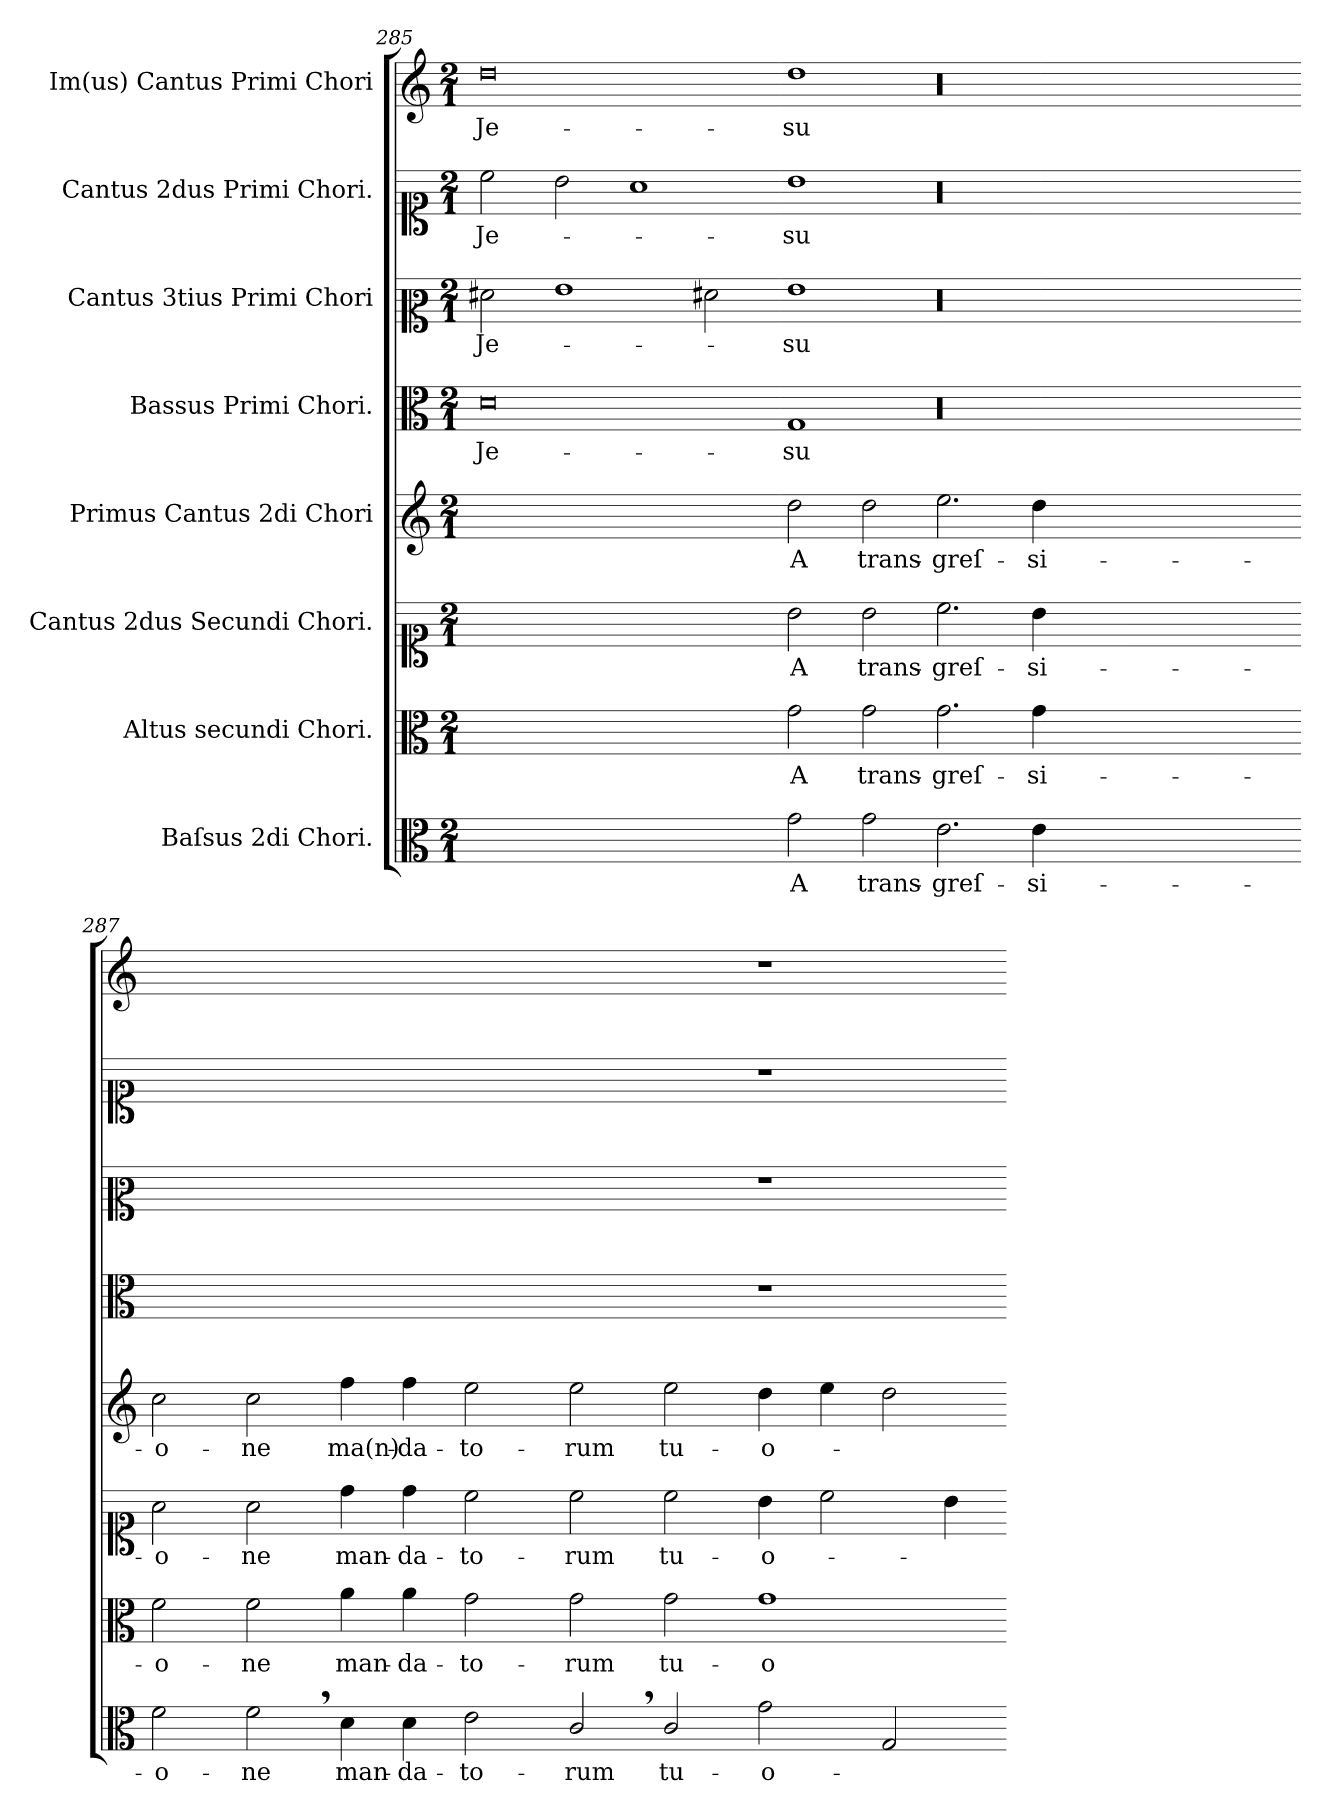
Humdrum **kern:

**kern	**text	**kern	**text	**kern	**text	**kern	**text	**kern	**text	**kern	**text	**kern	**text	**kern	**text
*part8	*part8	*part7	*part7	*part6	*part6	*part5	*part5	*part4	*part4	*part3	*part3	*part2	*part2	*part1	*part1
*staff8	*staff8	*staff7	*staff7	*staff6	*staff6	*staff5	*staff5	*staff4	*staff4	*staff3	*staff3	*staff2	*staff2	*staff1	*staff1
*I"Baſsus 2di Chori.	*	*I"Altus secundi Chori.	*	*I"Cantus 2dus Secundi Chori.	*	*I"Primus Cantus 2di Chori	*	*I"Bassus Primi Chori.	*	*I"Cantus 3tius Primi Chori	*	*I"Cantus 2dus Primi Chori.	*	*I"Im(us) Cantus Primi Chori	*
*clefC3	*	*clefC3	*	*clefC1	*	*clefG2	*	*clefC3	*	*clefC2	*	*clefC1	*	*clefG2	*
*k[]	*	*k[]	*	*k[]	*	*k[]	*	*k[]	*	*k[]	*	*k[]	*	*k[]	*
*M2/1	*	*M2/1	*	*M2/1	*	*M2/1	*	*M2/1	*	*M2/1	*	*M2/1	*	*M2/1	*
=285	=285	=285	=285	=285	=285	=285	=285	=285	=285	=285	=285	=285	=285	=285	=285
0ryy	.	0ryy	.	0ryy	.	0ryy	.	0d	Je-	2f#X\	Je-	2cc\	Je-	0dd	Je-
.	.	.	.	.	.	.	.	.	.	1g	.	2b\	.	.	.
.	.	.	.	.	.	.	.	.	.	.	.	1a	.	.	.
.	.	.	.	.	.	.	.	.	.	2f#X\	.	.	.	.	.
=286-	=286-	=286-	=286-	=286-	=286-	=286-	=286-	=286-	=286-	=286-	=286-	=286-	=286-	=286-	=286-
2g\	A	2g\	A	2b\	A	2dd\	A	1G	-su	1g	-su	1b	-su	1dd	-su
2g\	trans-	2g\	trans-	2b\	trans-	2dd\	trans-	.	.	.	.	.	.	.	.
2.e\	-greſ-	2.g\	-greſ-	2.cc\	-greſ-	2.ee\	-greſ-	00r	.	00r	.	00r	.	00r	.
4e\	-si-	4g\	-si-	4b\	-si-	4dd\	-si-	.	.	.	.	.	.	.	.
0.ryy	.	0.ryy	.	0.ryy	.	0.ryy	.	.	.	.	.	.	.	.	.
=287-	=287-	=287-	=287-	=287-	=287-	=287-	=287-	=287-	=287-	=287-	=287-	=287-	=287-	=287-	=287-
2f\	-o-	2f\	-o-	2a\	-o-	2cc\	-o-	0ryy	.	0ryy	.	0ryy	.	0ryy	.
2f,<\	-ne	2f\	-ne	2a\	-ne	2cc\	-ne	.	.	.	.	.	.	.	.
4d\	man-	4a\	man-	4dd\	man-	4ff\	ma(n)-	.	.	.	.	.	.	.	.
4d\	-da-	4a\	-da-	4dd\	-da-	4ff\	-da-	.	.	.	.	.	.	.	.
2e\	-to-	2g\	-to-	2cc\	-to-	2ee\	-to-	.	.	.	.	.	.	.	.
=288-	=288-	=288-	=288-	=288-	=288-	=288-	=288-	=288-	=288-	=288-	=288-	=288-	=288-	=288-	=288-
2c,</	-rum	2g\	-rum	2cc\	-rum	2ee\	-rum	1ryy	.	1ryy	.	1ryy	.	1ryy	.
2c/	tu-	2g\	tu-	2cc\	tu-	2ee\	tu-	.	.	.	.	.	.	.	.
2g\	-o-	1g	-o-	4b\	-o-	4dd\	-o-	1r	.	1r	.	1r	.	1r	.
.	.	.	.	2cc\	.	4ee\	.	.	.	.	.	.	.	.	.
2G/	.	.	.	.	.	2dd\	.	.	.	.	.	.	.	.	.
.	.	.	.	4b\	.	.	.	.	.	.	.	.	.	.	.
=-	=-	=-	=-	=-	=-	=-	=-	=-	=-	=-	=-	=-	=-	=-	=-
*-	*-	*-	*-	*-	*-	*-	*-	*-	*-	*-	*-	*-	*-	*-	*-
